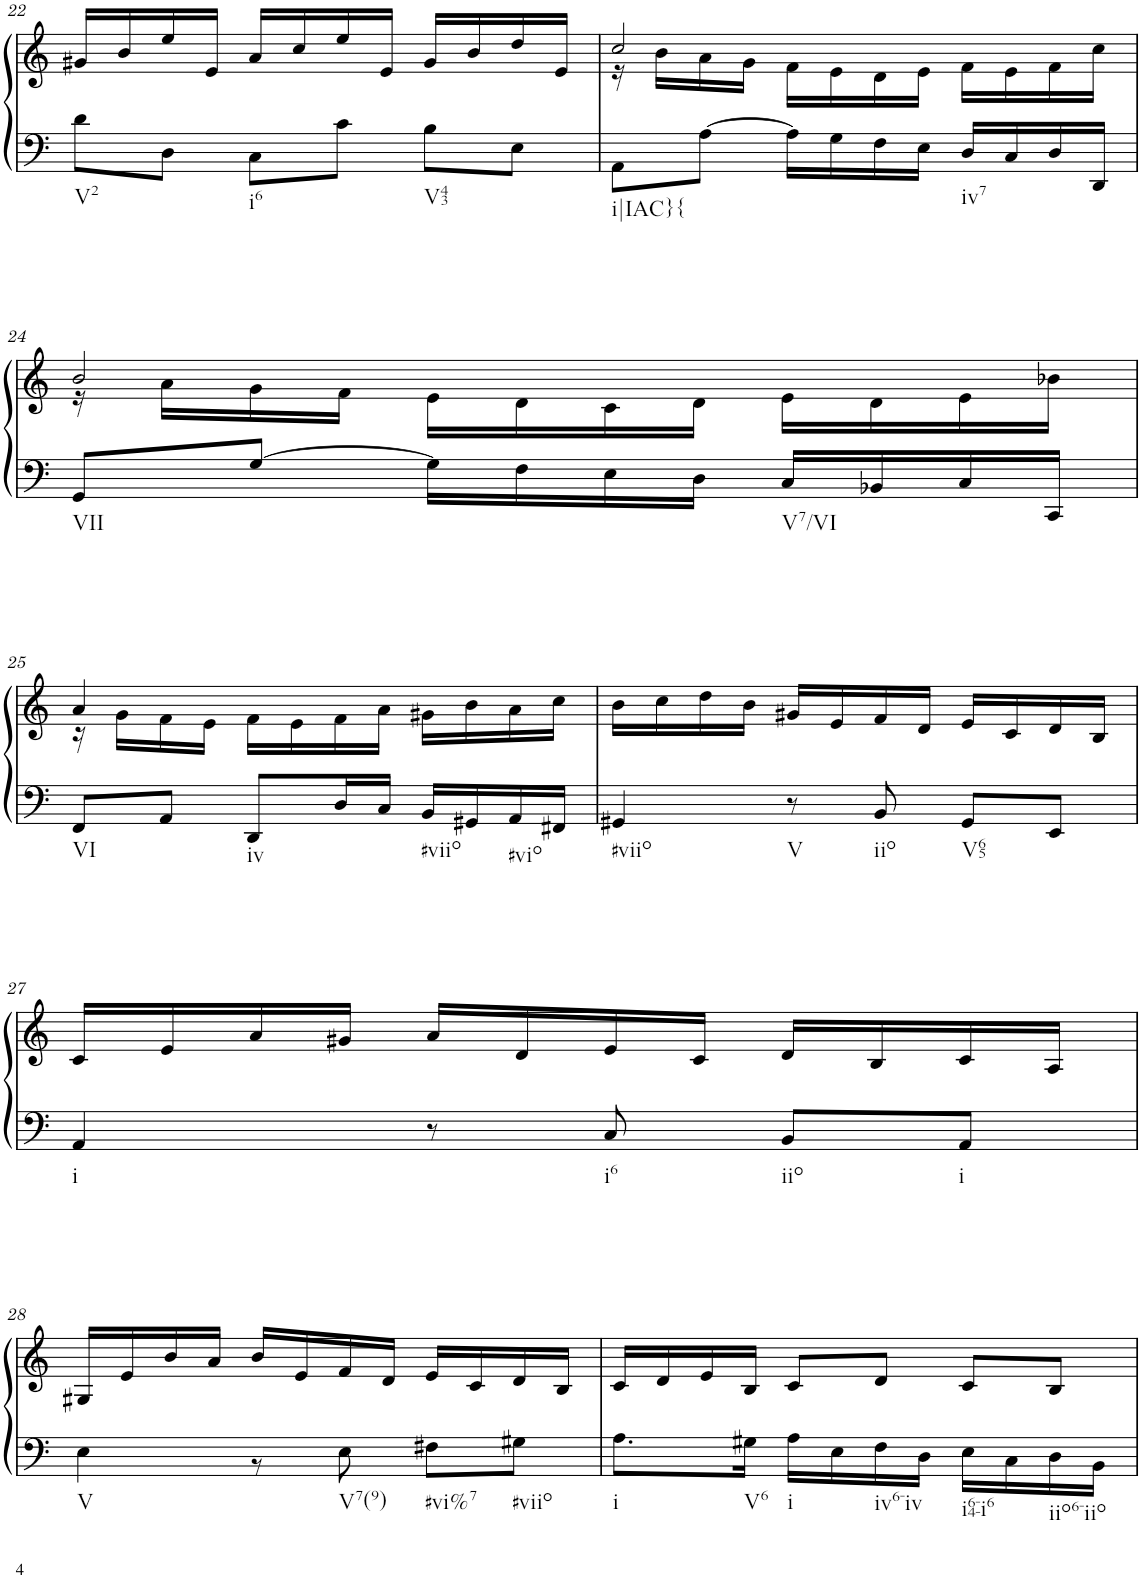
**kern	**kern
*part1	*part1
*staff2	*staff1
*I"Klavier linke Hand	*
!!LO:PB:g=z
*clefF4	*clefG2
*k[]	*k[]
*M3/4	*M3/4
=22	=22
!LO:TX:b:t=V2	!
8d\L	16g#X/LL
.	16b/
8D\J	16ee/
.	16e/JJ
!LO:TX:b:t=i6	!
8C\L	16a/LL
.	16cc/
8c\J	16ee/
.	16e/JJ
!LO:TX:b:t=V43	!
8B\L	16g#/LL
.	16b/
8E\J	16dd/
.	16e/JJ
=23	=23
*	*^
!LO:TX:b:t=i|IAC}{	!	!
8AA\L	2cc/	16r
.	.	16b\LL
[8A\J	.	16a\
.	.	16g\JJ
16A\LL]	.	16f\LL
16G\	.	16e\
16F\	.	16d\
16E\JJ	.	16e\JJ
!LO:TX:b:t=iv7	!	!
16D/LL	4ryy	16f\LL
16C/	.	16e\
16D/	.	16f\
16DD/JJ	.	16cc\JJ
!!LO:LB:g=z	!!
=24	=24	=24
!LO:TX:b:t=VII	!	!
8GG/L	2b/	16r
.	.	16a\LL
[8G/J	.	16g\
.	.	16f\JJ
16G\LL]	.	16e\LL
16F\	.	16d\
16E\	.	16c\
16D\JJ	.	16d\JJ
!LO:TX:b:t=V7/VI	!	!
16C/LL	4ryy	16e\LL
16BB-X/	.	16d\
16C/	.	16e\
16CC/JJ	.	16b-X\JJ
!!LO:LB:g=z	!!
=25	=25	=25
!LO:TX:b:t=VI	!	!
8FF/L	4a/	16r
.	.	16g\LL
8AA/J	.	16f\
.	.	16e\JJ
!LO:TX:b:t=iv	!	!
8DD/L	4ryy	16f\LL
.	.	16e\
16D/L	.	16f\
16C/JJ	.	16a\JJ
!LO:TX:b:t=#viio	!	!
16BB/LL	4ryy	16g#X\LL
16GG#X/	.	16b\
!LO:TX:b:t=#vio	!	!
16AA/	.	16a\
16FF#X/JJ	.	16cc\JJ
=26	=26	=26
!LO:TX:b:t=#viio	!	!
*	*v	*v
4GG#X/	16b\LL
.	16cc\
.	16dd\
.	16b\JJ
!LO:TX:b:t=V	!
8r	16g#X/LL
.	16e/
!LO:TX:b:t=iio	!
8BB/	16f/
.	16d/JJ
!LO:TX:b:t=V65	!
8GG#/L	16e/LL
.	16c/
8EE/J	16d/
.	16B/JJ
!!LO:LB:g=z
=27	=27
!LO:TX:b:t=i	!
4AA/	16c/LL
.	16e/
.	16a/
.	16g#X/JJ
8r	16a/LL
.	16d/
!LO:TX:b:t=i6	!
8C/	16e/
.	16c/JJ
!LO:TX:b:t=iio	!
8BB/L	16d/LL
.	16B/
!LO:TX:b:t=i	!
8AA/J	16c/
.	16A/JJ
!!LO:LB:g=z
=28	=28
*^	*
!LO:TX:b:t=V	!	!
!LO:TX:b:t=V7(9)	!	!
!LO:TX:b:t=#vi%7	!	!
!LO:TX:b:t=#viio	!	!
2.ryy	4E\	16G#X/LL
.	.	16e/
.	.	16b/
.	.	16a/JJ
.	8r	16b/LL
.	.	16e/
.	8E\	16f/
.	.	16d/JJ
.	8F#X\L	16e/LL
.	.	16c/
.	8G#X\J	16d/
.	.	16B/JJ
=29	=29	=29
!LO:TX:b:t=i	!	!
!LO:TX:b:t=V6	!	!
!LO:TX:b:t=i	!	!
!LO:TX:b:t=iv6-iv	!	!
!LO:TX:b:t=i64-i6	!	!
!LO:TX:b:t=iio6-iio	!	!
2.ryy	8.A\L	16c/LL
.	.	16d/
.	.	16e/
.	16G#X\Jk	16B/JJ
.	16A\LL	8c/L
.	16E\	.
.	16F\	8d/J
.	16D\JJ	.
.	16E\LL	8c/L
.	16C\	.
.	16D\	8B/J
.	16BB\JJ	.
*v	*v	*
=	=
*-	*-
